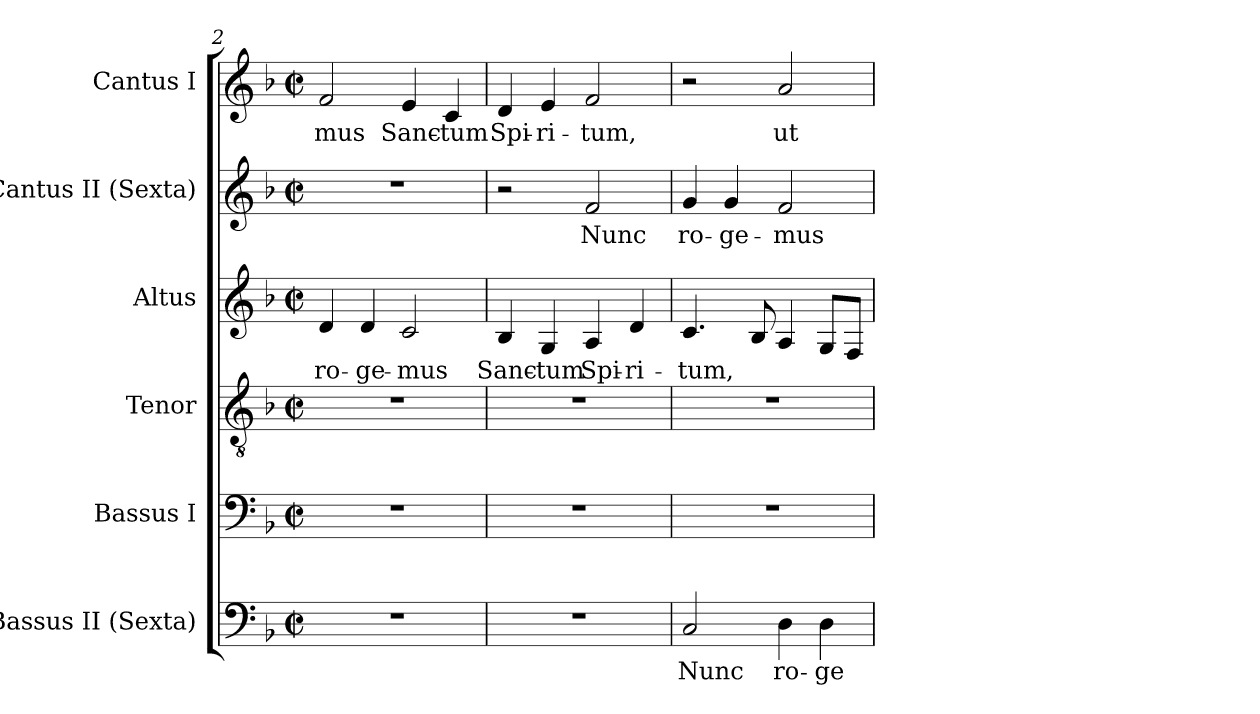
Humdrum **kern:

**kern	**text	**kern	**kern	**kern	**text	**kern	**text	**kern	**text
*part6	*part6	*part5	*part4	*part3	*part3	*part2	*part2	*part1	*part1
*staff6	*staff6	*staff5	*staff4	*staff3	*staff3	*staff2	*staff2	*staff1	*staff1
*I"Bassus II (Sexta)	*	*I"Bassus I	*I"Tenor	*I"Altus	*	*I"Cantus II (Sexta)	*	*I"Cantus I	*
*I'B.	*	*I'B.	*I'T.	*I'A.	*	*I'S.	*	*I'S.	*
*clefF4	*	*clefF4	*clefGv2	*clefG2	*	*clefG2	*	*clefG2	*
*	*	*	*ITrd7c12	*	*	*	*	*	*
*k[b-]	*	*k[b-]	*k[b-]	*k[b-]	*	*k[b-]	*	*k[b-]	*
*F:	*	*F:	*F:	*F:	*	*F:	*	*F:	*
*M2/2	*	*M2/2	*M2/2	*M2/2	*	*M2/2	*	*M2/2	*
*met(c|)	*	*met(c|)	*met(c|)	*met(c|)	*	*met(c|)	*	*met(c|)	*
=2	=2	=2	=2	=2	=2	=2	=2	=2	=2
!	!	!	!	!	!LO:LY:b:color=#000000	!	!	!	!
!	!	!	!	!	!	!	!	!	!LO:LY:b:color=#000000
1r	.	1r	1r	4di/	ro-	1r	.	2fi/	-mus
!	!	!	!	!	!LO:LY:b:color=#000000	!	!	!	!
.	.	.	.	4di/	-ge-	.	.	.	.
!	!	!	!	!	!LO:LY:b:color=#000000	!	!	!	!
!	!	!	!	!	!	!	!	!	!LO:LY:b:color=#000000
.	.	.	.	2ci/	-mus	.	.	4ei/	Sanc-
!	!	!	!	!	!	!	!	!	!LO:LY:b:color=#000000
.	.	.	.	.	.	.	.	4ci/	-tum
=3	=3	=3	=3	=3	=3	=3	=3	=3	=3
!	!	!	!	!	!LO:LY:b:color=#000000	!	!	!	!
!	!	!	!	!	!	!	!	!	!LO:LY:b:color=#000000
1r	.	1r	1r	4B-i/	Sanc-	2r	.	4di/	Spi-
!	!	!	!	!	!LO:LY:b:color=#000000	!	!	!	!
!	!	!	!	!	!	!	!	!	!LO:LY:b:color=#000000
.	.	.	.	4Gi/	-tum	.	.	4ei/	-ri-
!	!	!	!	!	!LO:LY:b:color=#000000	!	!	!	!
!	!	!	!	!	!	!	!LO:LY:b:color=#000000	!	!
!	!	!	!	!	!	!	!	!	!LO:LY:b:color=#000000
.	.	.	.	4Ai/	Spi-	2fi/	Nunc	2fi/	-tum,
!	!	!	!	!	!LO:LY:b:color=#000000	!	!	!	!
.	.	.	.	4di/	-ri-	.	.	.	.
=4	=4	=4	=4	=4	=4	=4	=4	=4	=4
!	!LO:LY:b:color=#000000	!	!	!	!	!	!	!	!
!	!	!	!	!	!LO:LY:b:color=#000000	!	!	!	!
!	!	!	!	!	!	!	!LO:LY:b:color=#000000	!	!
2Ci/	Nunc	1r	1r	4.ci/	-tum,	4gi/	ro-	2r	.
!	!	!	!	!	!	!	!LO:LY:b:color=#000000	!	!
.	.	.	.	.	.	4gi/	-ge-	.	.
.	.	.	.	8B-i/	.	.	.	.	.
!	!LO:LY:b:color=#000000	!	!	!	!	!	!	!	!
!	!	!	!	!	!	!	!LO:LY:b:color=#000000	!	!
!	!	!	!	!	!	!	!	!	!LO:LY:b:color=#000000
4Di\	ro-	.	.	4Ai/	.	2fi/	-mus	2ai/	ut
!	!LO:LY:b:color=#000000	!	!	!	!	!	!	!	!
4Di\	-ge-	.	.	8Gi/L	.	.	.	.	.
.	.	.	.	8Fi/J	.	.	.	.	.
=	=	=	=	=	=	=	=	=	=
*-	*-	*-	*-	*-	*-	*-	*-	*-	*-
